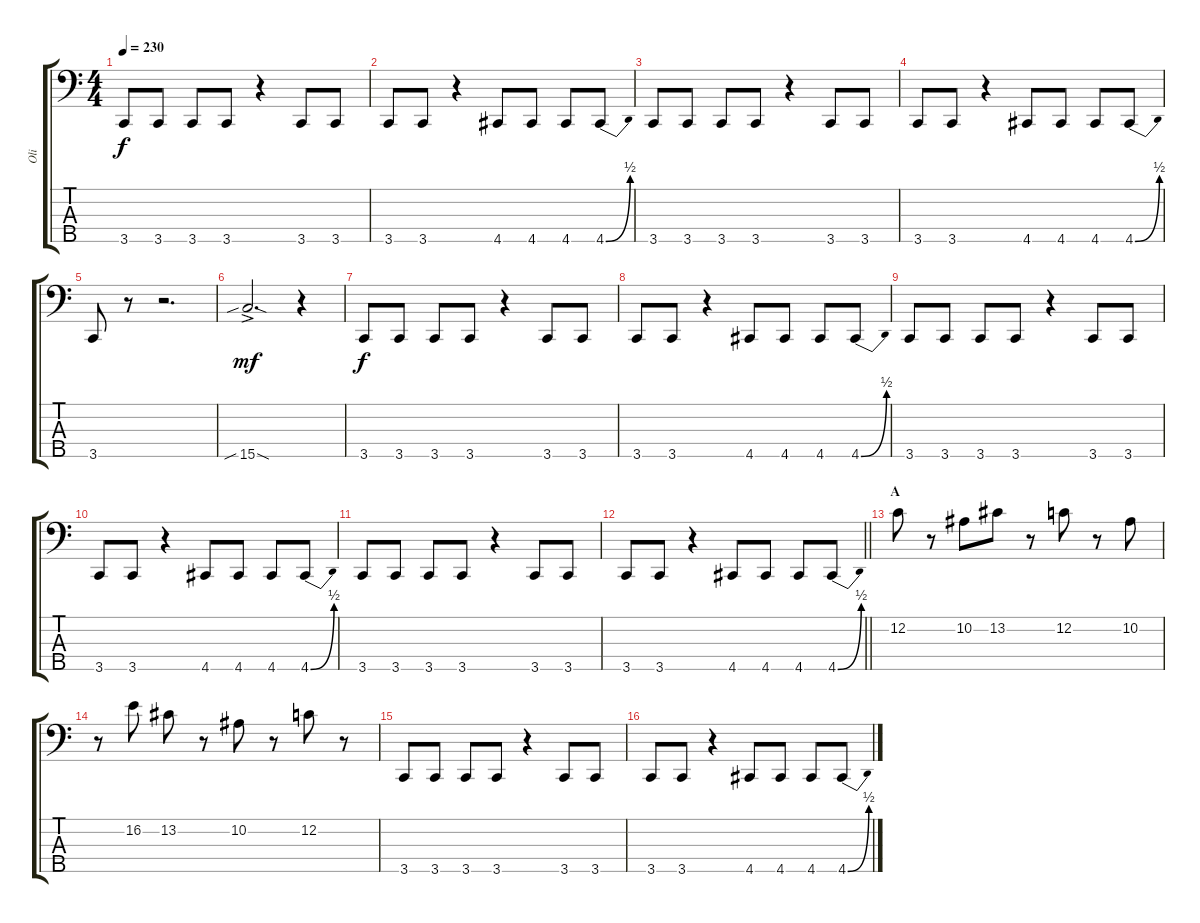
\track ("Oli" "Oli") {solo instrument electricbasspick}
\staff {score tabs}
\tuning (F2 C2 G1 D1 A0) {hide}
\ts (4 4)
\tempo 230
\clef f4
\ks c
3.5.8{dy f} 3.5.8 3.5.8 3.5.8 r.4 3.5.8 3.5.8 |
3.5.8 3.5.8 r.4 4.5.8 4.5.8 4.5.8 4.5{be (bend 0 0 60 2)}.8 |
3.5.8 3.5.8 3.5.8 3.5.8 r.4 3.5.8 3.5.8 |
3.5.8 3.5.8 r.4 4.5.8 4.5.8 4.5.8 4.5{be (bend 0 0 60 2)}.8 |
3.5.8 r.8 r.2{d} |
15.5{sib sod ac}.2{d dy mf} r.4 |
3.5.8{dy f} 3.5.8 3.5.8 3.5.8 r.4 3.5.8 3.5.8 |
3.5.8 3.5.8 r.4 4.5.8 4.5.8 4.5.8 4.5{be (bend 0 0 60 2)}.8 |
3.5.8 3.5.8 3.5.8 3.5.8 r.4 3.5.8 3.5.8 |
3.5.8 3.5.8 r.4 4.5.8 4.5.8 4.5.8 4.5{be (bend 0 0 60 2)}.8 |
3.5.8 3.5.8 3.5.8 3.5.8 r.4 3.5.8 3.5.8 |
\barLineRight lightlight
3.5.8 3.5.8 r.4 4.5.8 4.5.8 4.5.8 4.5{be (bend 0 0 60 2)}.8 |
\section ("" "A")
12.2.8 r.8 10.2.8 13.2.8 r.8 12.2.8 r.8 10.2.8 |
r.8 16.2.8 13.2.8 r.8 10.2.8 r.8 12.2.8 r.8 |
3.5.8 3.5.8 3.5.8 3.5.8 r.4 3.5.8 3.5.8 |
3.5.8 3.5.8 r.4 4.5.8 4.5.8 4.5.8 4.5{be (bend 0 0 60 2)}.8
